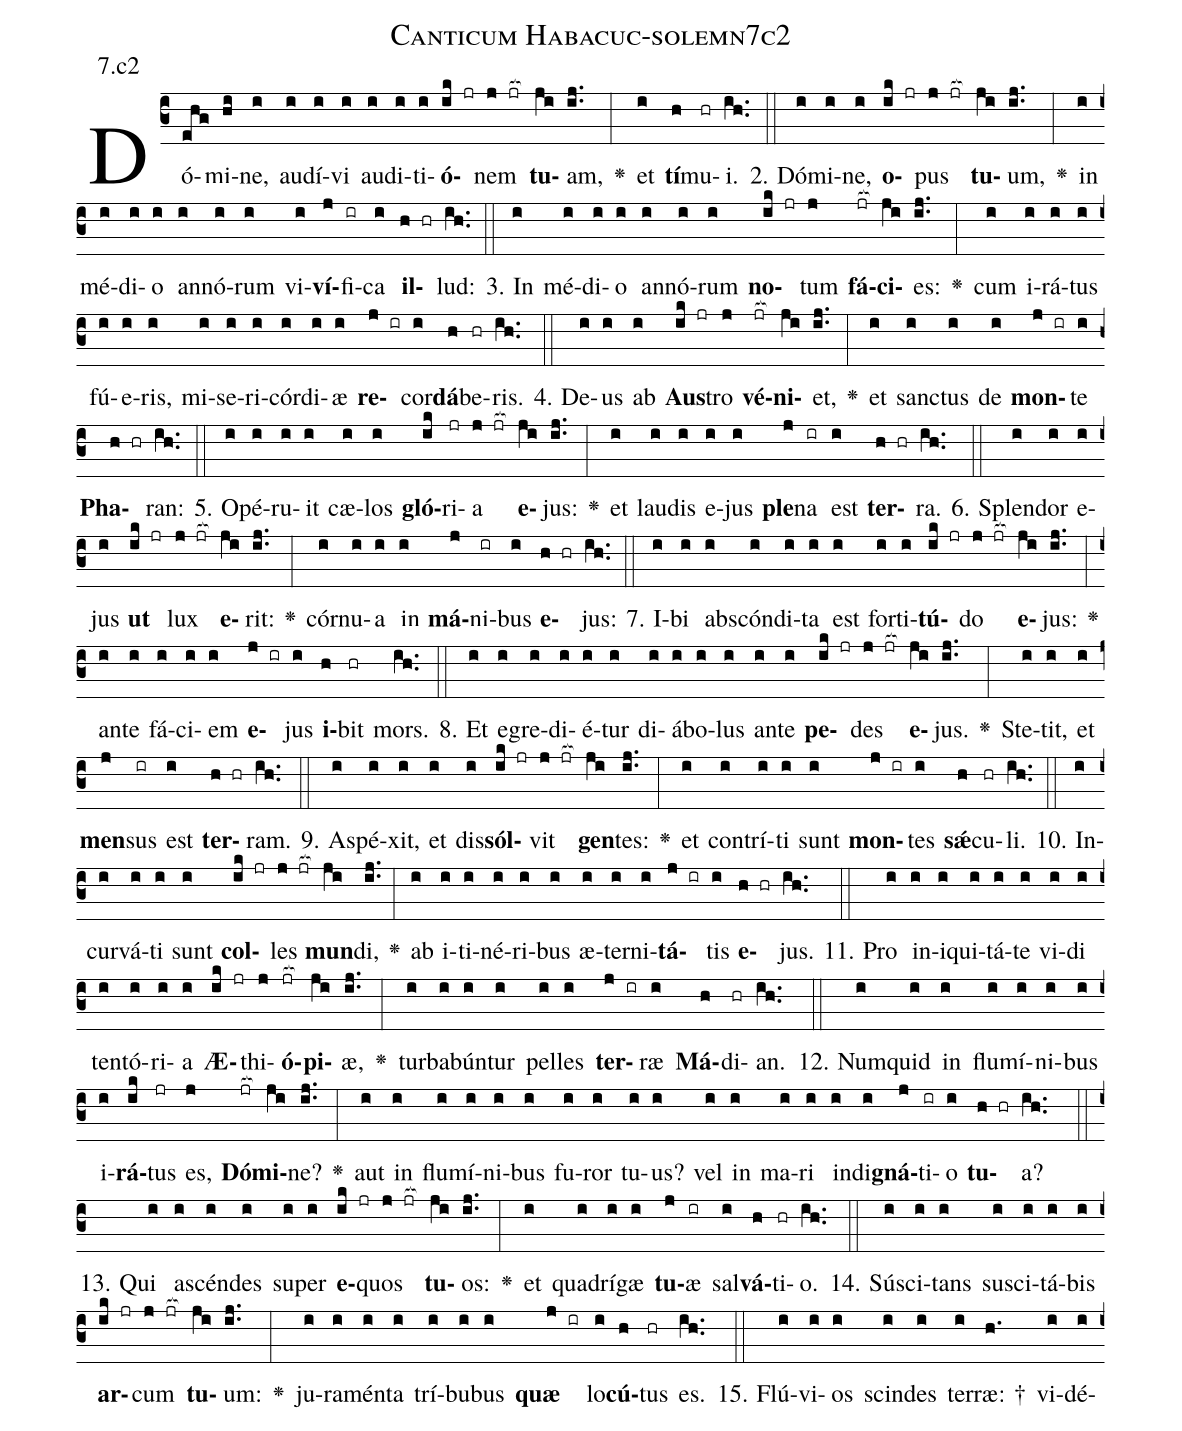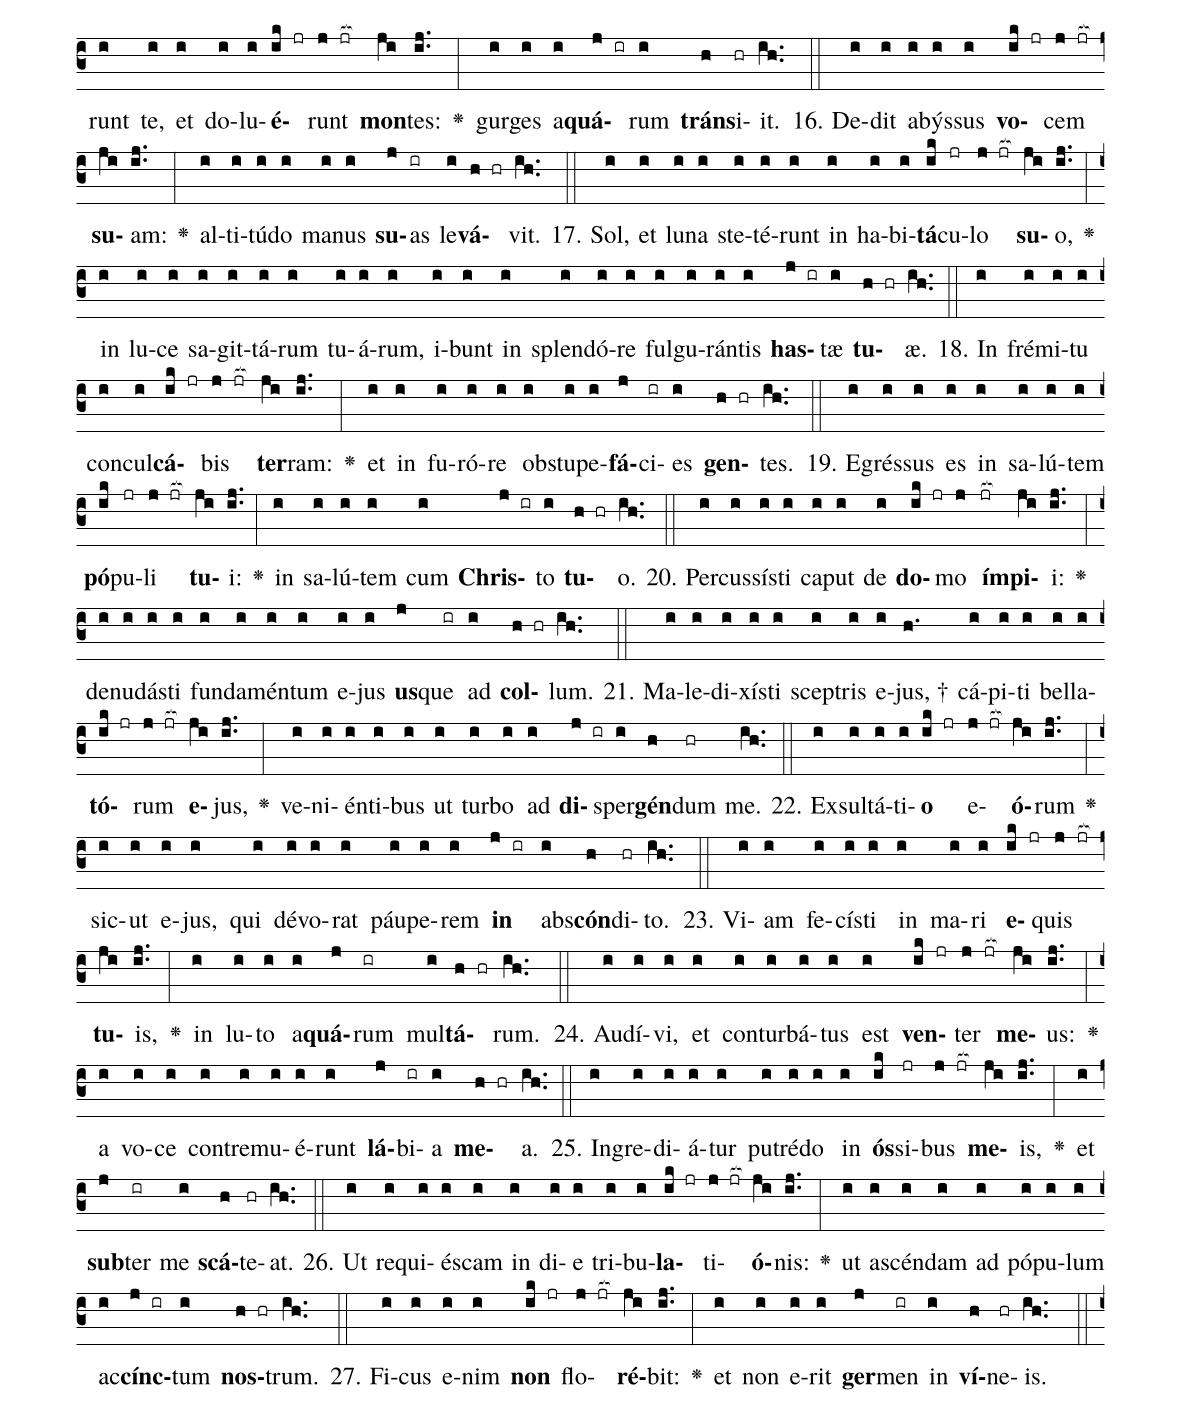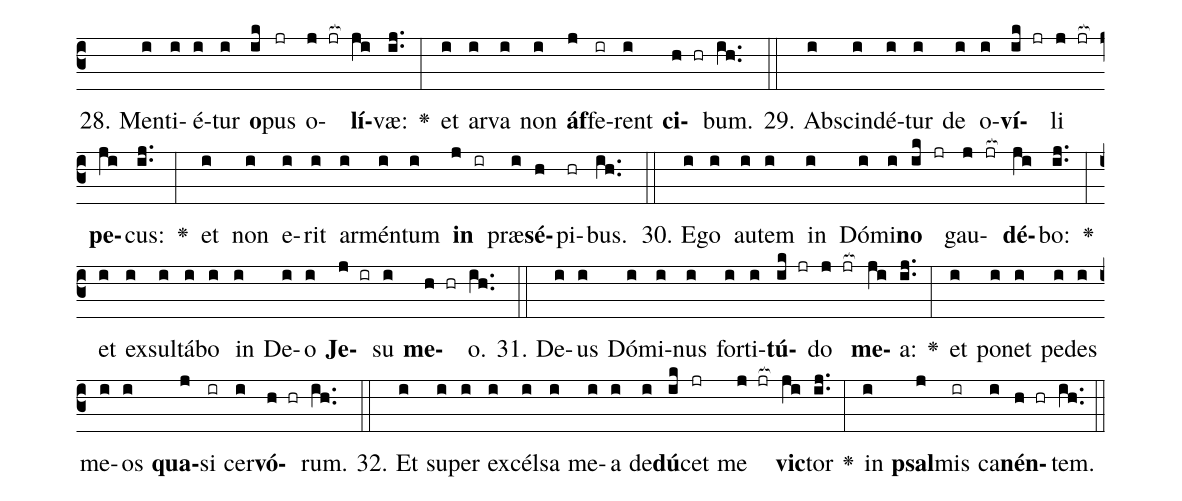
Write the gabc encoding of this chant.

name: Canticum Habacuc-solemn7c2;
annotation: 7.c2;
%%
(c3)Dó(ehg)mi(hi)ne,(i) au(i)dí(i)vi(i) au(i)di(i)ti(i)<b>ó</b>(ik jr)nem(j jr[ocb:1{]) <b>tu</b>(ji[ocb:0}])am,(ij..) <v>\greheightstar</v>(:) et(i) <b>tí</b>(h)mu(hr)i.(ih..) (::)
2. Dó(i)mi(i)ne,(i) <b>o</b>(ik jr)pus(j jr[ocb:1{]) <b>tu</b>(ji[ocb:0}])um,(ij..) <v>\greheightstar</v>(:) in(i) mé(i)di(i)o(i) an(i)nó(i)rum(i) vi(i)<b>ví</b>(j)fi(ir)ca(i) <b>il</b>(h hr)lud:(ih..) (::)
3. In(i) mé(i)di(i)o(i) an(i)nó(i)rum(i) <b>no</b>(ik jr)tum(j) <b>fá</b>(jr[ocb:1{])<b>ci</b>(ji[ocb:0}])es:(ij..) <v>\greheightstar</v>(:) cum(i) i(i)rá(i)tus(i) fú(i)e(i)ris,(i) mi(i)se(i)ri(i)cór(i)di(i)æ(i) <b>re</b>(j ir)cor(i)<b>dá</b>(h)be(hr)ris.(ih..) (::)
4. De(i)us(i) ab(i) <b>Aus</b>(ik jr)tro(j) <b>vé</b>(jr[ocb:1{])<b>ni</b>(ji[ocb:0}])et,(ij..) <v>\greheightstar</v>(:) et(i) sanc(i)tus(i) de(i) <b>mon</b>(j ir)te(i) <b>Pha</b>(h hr)ran:(ih..) (::)
5. O(i)pé(i)ru(i)it(i) cæ(i)los(i) <b>gló</b>(ik)ri(jr)a(j jr[ocb:1{]) <b>e</b>(ji[ocb:0}])jus:(ij..) <v>\greheightstar</v>(:) et(i) lau(i)dis(i) e(i)jus(i) <b>ple</b>(j)na(ir) est(i) <b>ter</b>(h hr)ra.(ih..) (::)
6. Splen(i)dor(i) e(i)jus(i) <b>ut</b>(ik jr) lux(j jr[ocb:1{]) <b>e</b>(ji[ocb:0}])rit:(ij..) <v>\greheightstar</v>(:) cór(i)nu(i)a(i) in(i) <b>má</b>(j)ni(ir)bus(i) <b>e</b>(h hr)jus:(ih..) (::)
7. I(i)bi(i) abs(i)cón(i)di(i)ta(i) est(i) for(i)ti(i)<b>tú</b>(ik jr)do(j jr[ocb:1{]) <b>e</b>(ji[ocb:0}])jus:(ij..) <v>\greheightstar</v>(:) an(i)te(i) fá(i)ci(i)em(i) <b>e</b>(j ir)jus(i) <b>i</b>(h)bit(hr) mors.(ih..) (::)
8. Et(i) e(i)gre(i)di(i)é(i)tur(i) di(i)á(i)bo(i)lus(i) an(i)te(i) <b>pe</b>(ik jr)des(j jr[ocb:1{]) <b>e</b>(ji[ocb:0}])jus.(ij..) <v>\greheightstar</v>(:) Ste(i)tit,(i) et(i) <b>men</b>(j)sus(ir) est(i) <b>ter</b>(h hr)ram.(ih..) (::)
9. A(i)spé(i)xit,(i) et(i) dis(i)<b>sól</b>(ik jr)vit(j jr[ocb:1{]) <b>gen</b>(ji[ocb:0}])tes:(ij..) <v>\greheightstar</v>(:) et(i) con(i)trí(i)ti(i) sunt(i) <b>mon</b>(j ir)tes(i) <b>sǽ</b>(h)cu(hr)li.(ih..) (::)
10. In(i)cur(i)vá(i)ti(i) sunt(i) <b>col</b>(ik jr)les(j jr[ocb:1{]) <b>mun</b>(ji[ocb:0}])di,(ij..) <v>\greheightstar</v>(:) ab(i) i(i)ti(i)né(i)ri(i)bus(i) æ(i)ter(i)ni(i)<b>tá</b>(j ir)tis(i) <b>e</b>(h hr)jus.(ih..) (::)
11. Pro(i) in(i)i(i)qui(i)tá(i)te(i) vi(i)di(i) ten(i)tó(i)ri(i)a(i) <b>Æ</b>(ik jr)thi(j)<b>ó</b>(jr[ocb:1{])<b>pi</b>(ji[ocb:0}])æ,(ij..) <v>\greheightstar</v>(:) tur(i)ba(i)bún(i)tur(i) pel(i)les(i) <b>ter</b>(j ir)ræ(i) <b>Má</b>(h)di(hr)an.(ih..) (::)
12. Num(i)quid(i) in(i) flu(i)mí(i)ni(i)bus(i) i(i)<b>rá</b>(ik)tus(jr) es,(j) <b>Dó</b>(jr[ocb:1{])<b>mi</b>(ji[ocb:0}])ne?(ij..) <v>\greheightstar</v>(:) aut(i) in(i) flu(i)mí(i)ni(i)bus(i) fu(i)ror(i) tu(i)us?(i) vel(i) in(i) ma(i)ri(i) in(i)di(i)<b>gná</b>(j)ti(ir)o(i) <b>tu</b>(h hr)a?(ih..) (::)
13. Qui(i) a(i)scén(i)des(i) su(i)per(i) <b>e</b>(ik jr)quos(j jr[ocb:1{]) <b>tu</b>(ji[ocb:0}])os:(ij..) <v>\greheightstar</v>(:) et(i) qua(i)drí(i)gæ(i) <b>tu</b>(j)æ(ir) sal(i)<b>vá</b>(h)ti(hr)o.(ih..) (::)
14. Sú(i)sci(i)tans(i) su(i)sci(i)tá(i)bis(i) <b>ar</b>(ik jr)cum(j jr[ocb:1{]) <b>tu</b>(ji[ocb:0}])um:(ij..) <v>\greheightstar</v>(:) ju(i)ra(i)mén(i)ta(i) trí(i)bu(i)bus(i) <b>quæ</b>(j ir) lo(i)<b>cú</b>(h)tus(hr) es.(ih..) (::)
15. Flú(i)vi(i)os(i) scin(i)des(i) ter(i)ræ: †(h.) vi(i)dé(i)runt(i) te,(i) et(i) do(i)lu(i)<b>é</b>(ik jr)runt(j jr[ocb:1{]) <b>mon</b>(ji[ocb:0}])tes:(ij..) <v>\greheightstar</v>(:) gur(i)ges(i) a(i)<b>quá</b>(j ir)rum(i) <b>tráns</b>(h)i(hr)it.(ih..) (::)
16. De(i)dit(i) a(i)býs(i)sus(i) <b>vo</b>(ik jr)cem(j jr[ocb:1{]) <b>su</b>(ji[ocb:0}])am:(ij..) <v>\greheightstar</v>(:) al(i)ti(i)tú(i)do(i) ma(i)nus(i) <b>su</b>(j)as(ir) le(i)<b>vá</b>(h hr)vit.(ih..) (::)
17. Sol,(i) et(i) lu(i)na(i) ste(i)té(i)runt(i) in(i) ha(i)bi(i)<b>tá</b>(ik)cu(jr)lo(j jr[ocb:1{]) <b>su</b>(ji[ocb:0}])o,(ij..) <v>\greheightstar</v>(:) in(i) lu(i)ce(i) sa(i)git(i)tá(i)rum(i) tu(i)á(i)rum,(i) i(i)bunt(i) in(i) splen(i)dó(i)re(i) ful(i)gu(i)rán(i)tis(i) <b>has</b>(j ir)tæ(i) <b>tu</b>(h hr)æ.(ih..) (::)
18. In(i) fré(i)mi(i)tu(i) con(i)cul(i)<b>cá</b>(ik jr)bis(j jr[ocb:1{]) <b>ter</b>(ji[ocb:0}])ram:(ij..) <v>\greheightstar</v>(:) et(i) in(i) fu(i)ró(i)re(i) ob(i)stu(i)pe(i)<b>fá</b>(j)ci(ir)es(i) <b>gen</b>(h hr)tes.(ih..) (::)
19. E(i)grés(i)sus(i) es(i) in(i) sa(i)lú(i)tem(i) <b>pó</b>(ik)pu(jr)li(j jr[ocb:1{]) <b>tu</b>(ji[ocb:0}])i:(ij..) <v>\greheightstar</v>(:) in(i) sa(i)lú(i)tem(i) cum(i) <b>Chris</b>(j ir)to(i) <b>tu</b>(h hr)o.(ih..) (::)
20. Per(i)cus(i)sís(i)ti(i) ca(i)put(i) de(i) <b>do</b>(ik jr)mo(j) <b>ím</b>(jr[ocb:1{])<b>pi</b>(ji[ocb:0}])i:(ij..) <v>\greheightstar</v>(:) de(i)nu(i)dás(i)ti(i) fun(i)da(i)mén(i)tum(i) e(i)jus(i) <b>us</b>(j)que(ir) ad(i) <b>col</b>(h hr)lum.(ih..) (::)
21. Ma(i)le(i)di(i)xís(i)ti(i) scep(i)tris(i) e(i)jus, †(h.) cá(i)pi(i)ti(i) bel(i)la(i)<b>tó</b>(ik jr)rum(j jr[ocb:1{]) <b>e</b>(ji[ocb:0}])jus,(ij..) <v>\greheightstar</v>(:) ve(i)ni(i)én(i)ti(i)bus(i) ut(i) tur(i)bo(i) ad(i) <b>di</b>(j ir)sper(i)<b>gén</b>(h)dum(hr) me.(ih..) (::)
22. Ex(i)sul(i)tá(i)ti(i)<b>o</b>(ik jr) e(j jr[ocb:1{])<b>ó</b>(ji[ocb:0}])rum(ij..) <v>\greheightstar</v>(:) sic(i)ut(i) e(i)jus,(i) qui(i) dé(i)vo(i)rat(i) páu(i)pe(i)rem(i) <b>in</b>(j ir) abs(i)<b>cón</b>(h)di(hr)to.(ih..) (::)
23. Vi(i)am(i) fe(i)cís(i)ti(i) in(i) ma(i)ri(i) <b>e</b>(ik jr)quis(j jr[ocb:1{]) <b>tu</b>(ji[ocb:0}])is,(ij..) <v>\greheightstar</v>(:) in(i) lu(i)to(i) a(i)<b>quá</b>(j)rum(ir) mul(i)<b>tá</b>(h hr)rum.(ih..) (::)
24. Au(i)dí(i)vi,(i) et(i) con(i)tur(i)bá(i)tus(i) est(i) <b>ven</b>(ik jr)ter(j jr[ocb:1{]) <b>me</b>(ji[ocb:0}])us:(ij..) <v>\greheightstar</v>(:) a(i) vo(i)ce(i) con(i)tre(i)mu(i)é(i)runt(i) <b>lá</b>(j)bi(ir)a(i) <b>me</b>(h hr)a.(ih..) (::)
25. In(i)gre(i)di(i)á(i)tur(i) pu(i)tré(i)do(i) in(i) <b>ós</b>(ik)si(jr)bus(j jr[ocb:1{]) <b>me</b>(ji[ocb:0}])is,(ij..) <v>\greheightstar</v>(:) et(i) <b>sub</b>(j)ter(ir) me(i) <b>scá</b>(h)te(hr)at.(ih..) (::)
26. Ut(i) re(i)qui(i)és(i)cam(i) in(i) di(i)e(i) tri(i)bu(i)<b>la</b>(ik jr)ti(j jr[ocb:1{])<b>ó</b>(ji[ocb:0}])nis:(ij..) <v>\greheightstar</v>(:) ut(i) a(i)scén(i)dam(i) ad(i) pó(i)pu(i)lum(i) ac(i)<b>cínc</b>(j ir)tum(i) <b>nos</b>(h hr)trum.(ih..) (::)
27. Fi(i)cus(i) e(i)nim(i) <b>non</b>(ik jr) flo(j jr[ocb:1{])<b>ré</b>(ji[ocb:0}])bit:(ij..) <v>\greheightstar</v>(:) et(i) non(i) e(i)rit(i) <b>ger</b>(j)men(ir) in(i) <b>ví</b>(h)ne(hr)is.(ih..) (::)
28. Men(i)ti(i)é(i)tur(i) <b>o</b>(ik)pus(jr) o(j jr[ocb:1{])<b>lí</b>(ji[ocb:0}])væ:(ij..) <v>\greheightstar</v>(:) et(i) ar(i)va(i) non(i) <b>áf</b>(j)fe(ir)rent(i) <b>ci</b>(h hr)bum.(ih..) (::)
29. Ab(i)scin(i)dé(i)tur(i) de(i) o(i)<b>ví</b>(ik jr)li(j jr[ocb:1{]) <b>pe</b>(ji[ocb:0}])cus:(ij..) <v>\greheightstar</v>(:) et(i) non(i) e(i)rit(i) ar(i)mén(i)tum(i) <b>in</b>(j ir) præ(i)<b>sé</b>(h)pi(hr)bus.(ih..) (::)
30. E(i)go(i) au(i)tem(i) in(i) Dó(i)mi(i)<b>no</b>(ik jr) gau(j jr[ocb:1{])<b>dé</b>(ji[ocb:0}])bo:(ij..) <v>\greheightstar</v>(:) et(i) ex(i)sul(i)tá(i)bo(i) in(i) De(i)o(i) <b>Je</b>(j ir)su(i) <b>me</b>(h hr)o.(ih..) (::)
31. De(i)us(i) Dó(i)mi(i)nus(i) for(i)ti(i)<b>tú</b>(ik jr)do(j jr[ocb:1{]) <b>me</b>(ji[ocb:0}])a:(ij..) <v>\greheightstar</v>(:) et(i) po(i)net(i) pe(i)des(i) me(i)os(i) <b>qua</b>(j)si(ir) cer(i)<b>vó</b>(h hr)rum.(ih..) (::)
32. Et(i) su(i)per(i) ex(i)cél(i)sa(i) me(i)a(i) de(i)<b>dú</b>(ik)cet(jr) me(j jr[ocb:1{]) <b>vic</b>(ji[ocb:0}])tor(ij..) <v>\greheightstar</v>(:) in(i) <b>psal</b>(j)mis(ir) ca(i)<b>nén</b>(h hr)tem.(ih..) (::)
